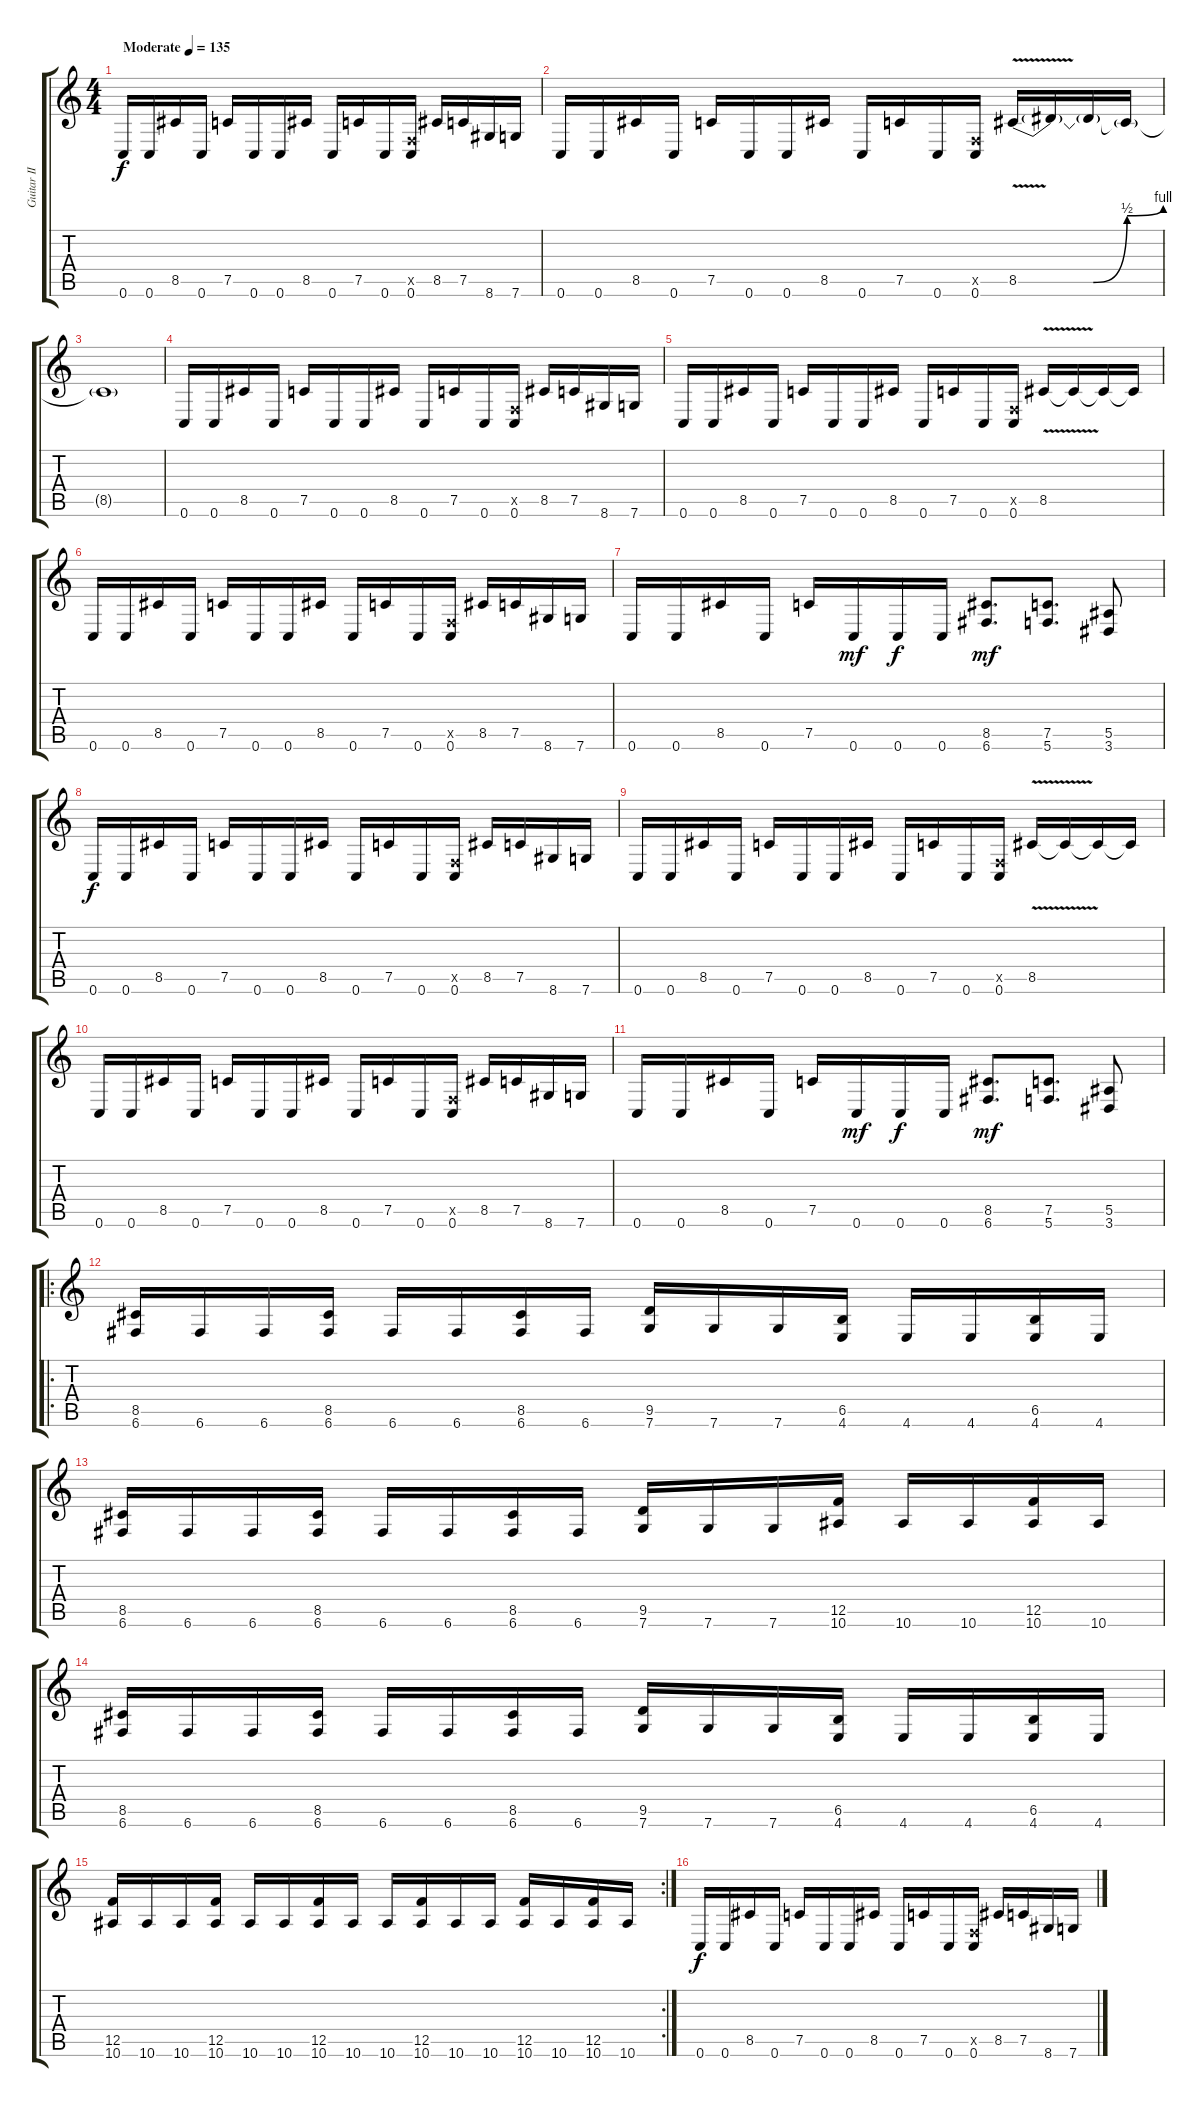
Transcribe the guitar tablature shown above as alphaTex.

\track ("Guitar II" "Guitar II") {instrument distortionguitar}
\staff {score tabs}
\tuning (C4 G3 Eb3 Bb2 F2 C2) {hide}
\ts (4 4)
\tempo (135 "Moderate")
\clef g2
\ks c
0.6.16{dy f instrument distortionguitar} 0.6.16 8.5.16 0.6.16 7.5.16 0.6.16 0.6.16 8.5.16 0.6.16 7.5.16 0.6.16 (0.5{x} 0.6).16 8.5.16 7.5.16 8.6.16 7.6.16 |
0.6.16 0.6.16 8.5.16 0.6.16 7.5.16 0.6.16 0.6.16 8.5.16 0.6.16 7.5.16 0.6.16 (0.5{x} 0.6).16 8.5{be (custom 0 0 31 0 45 2 60 4) v}.16 8.5{t}.16 8.5{t}.16 8.5{t}.16 |
8.5{t}.1 |
0.6.16 0.6.16 8.5.16 0.6.16 7.5.16 0.6.16 0.6.16 8.5.16 0.6.16 7.5.16 0.6.16 (0.5{x} 0.6).16 8.5.16 7.5.16 8.6.16 7.6.16 |
0.6.16 0.6.16 8.5.16 0.6.16 7.5.16 0.6.16 0.6.16 8.5.16 0.6.16 7.5.16 0.6.16 (0.5{x} 0.6).16 8.5{v}.16 8.5{t}.16 8.5{t}.16 8.5{t}.16 |
0.6.16 0.6.16 8.5.16 0.6.16 7.5.16 0.6.16 0.6.16 8.5.16 0.6.16 7.5.16 0.6.16 (0.5{x} 0.6).16 8.5.16 7.5.16 8.6.16 7.6.16 |
0.6.16 0.6.16 8.5.16 0.6.16 7.5.16 0.6.16{dy mf} 0.6.16{dy f} 0.6.16 (8.5 6.6).8{d dy mf} (7.5 5.6).8{d} (5.5 3.6).8 |
0.6.16{dy f} 0.6.16 8.5.16 0.6.16 7.5.16 0.6.16 0.6.16 8.5.16 0.6.16 7.5.16 0.6.16 (0.5{x} 0.6).16 8.5.16 7.5.16 8.6.16 7.6.16 |
0.6.16 0.6.16 8.5.16 0.6.16 7.5.16 0.6.16 0.6.16 8.5.16 0.6.16 7.5.16 0.6.16 (0.5{x} 0.6).16 8.5{v}.16 8.5{t}.16 8.5{t}.16 8.5{t}.16 |
0.6.16 0.6.16 8.5.16 0.6.16 7.5.16 0.6.16 0.6.16 8.5.16 0.6.16 7.5.16 0.6.16 (0.5{x} 0.6).16 8.5.16 7.5.16 8.6.16 7.6.16 |
0.6.16 0.6.16 8.5.16 0.6.16 7.5.16 0.6.16{dy mf} 0.6.16{dy f} 0.6.16 (8.5 6.6).8{d dy mf} (7.5 5.6).8{d} (5.5 3.6).8 |
\ro
(8.5 6.6).16 6.6.16 6.6.16 (8.5 6.6).16 6.6.16 6.6.16 (8.5 6.6).16 6.6.16 (9.5 7.6).16 7.6.16 7.6.16 (6.5 4.6).16 4.6.16 4.6.16 (6.5 4.6).16 4.6.16 |
(8.5 6.6).16 6.6.16 6.6.16 (8.5 6.6).16 6.6.16 6.6.16 (8.5 6.6).16 6.6.16 (9.5 7.6).16 7.6.16 7.6.16 (12.5 10.6).16 10.6.16 10.6.16 (12.5 10.6).16 10.6.16 |
(8.5 6.6).16 6.6.16 6.6.16 (8.5 6.6).16 6.6.16 6.6.16 (8.5 6.6).16 6.6.16 (9.5 7.6).16 7.6.16 7.6.16 (6.5 4.6).16 4.6.16 4.6.16 (6.5 4.6).16 4.6.16 |
\rc 2
(12.5 10.6).16 10.6.16 10.6.16 (12.5 10.6).16 10.6.16 10.6.16 (12.5 10.6).16 10.6.16 10.6.16 (12.5 10.6).16 10.6.16 10.6.16 (12.5 10.6).16 10.6.16 (12.5 10.6).16 10.6.16 |
0.6.16{dy f} 0.6.16 8.5.16 0.6.16 7.5.16 0.6.16 0.6.16 8.5.16 0.6.16 7.5.16 0.6.16 (0.5{x} 0.6).16 8.5.16 7.5.16 8.6.16 7.6.16
